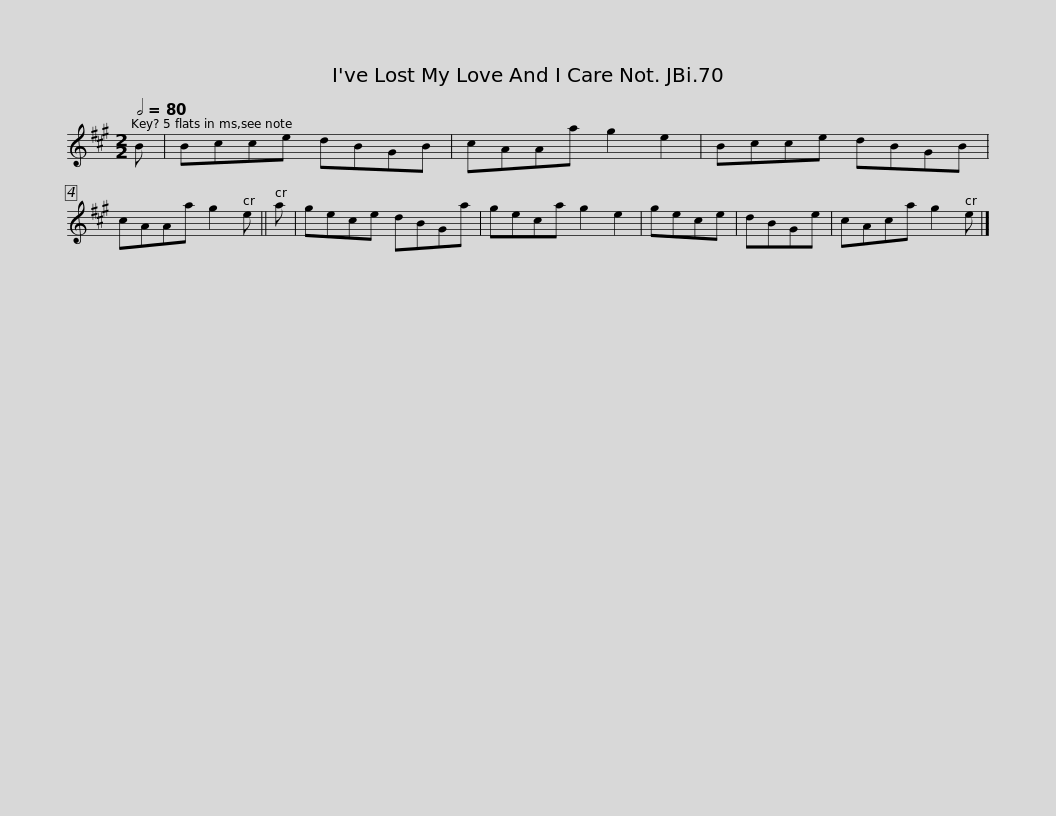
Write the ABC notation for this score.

X:1
L:1/8
Q:1/2=80
M:2/2
I:linebreak $
K:A
V:1 treble
V:1
 B | Bcce dBGB | cAAa g2 e2 | Bcce dBGB | cAAa g2 e ||$ %5
 a | gece dBGa | geca g2 e2 | gece | dBGe | %10
 cAca g2 e |] %11
